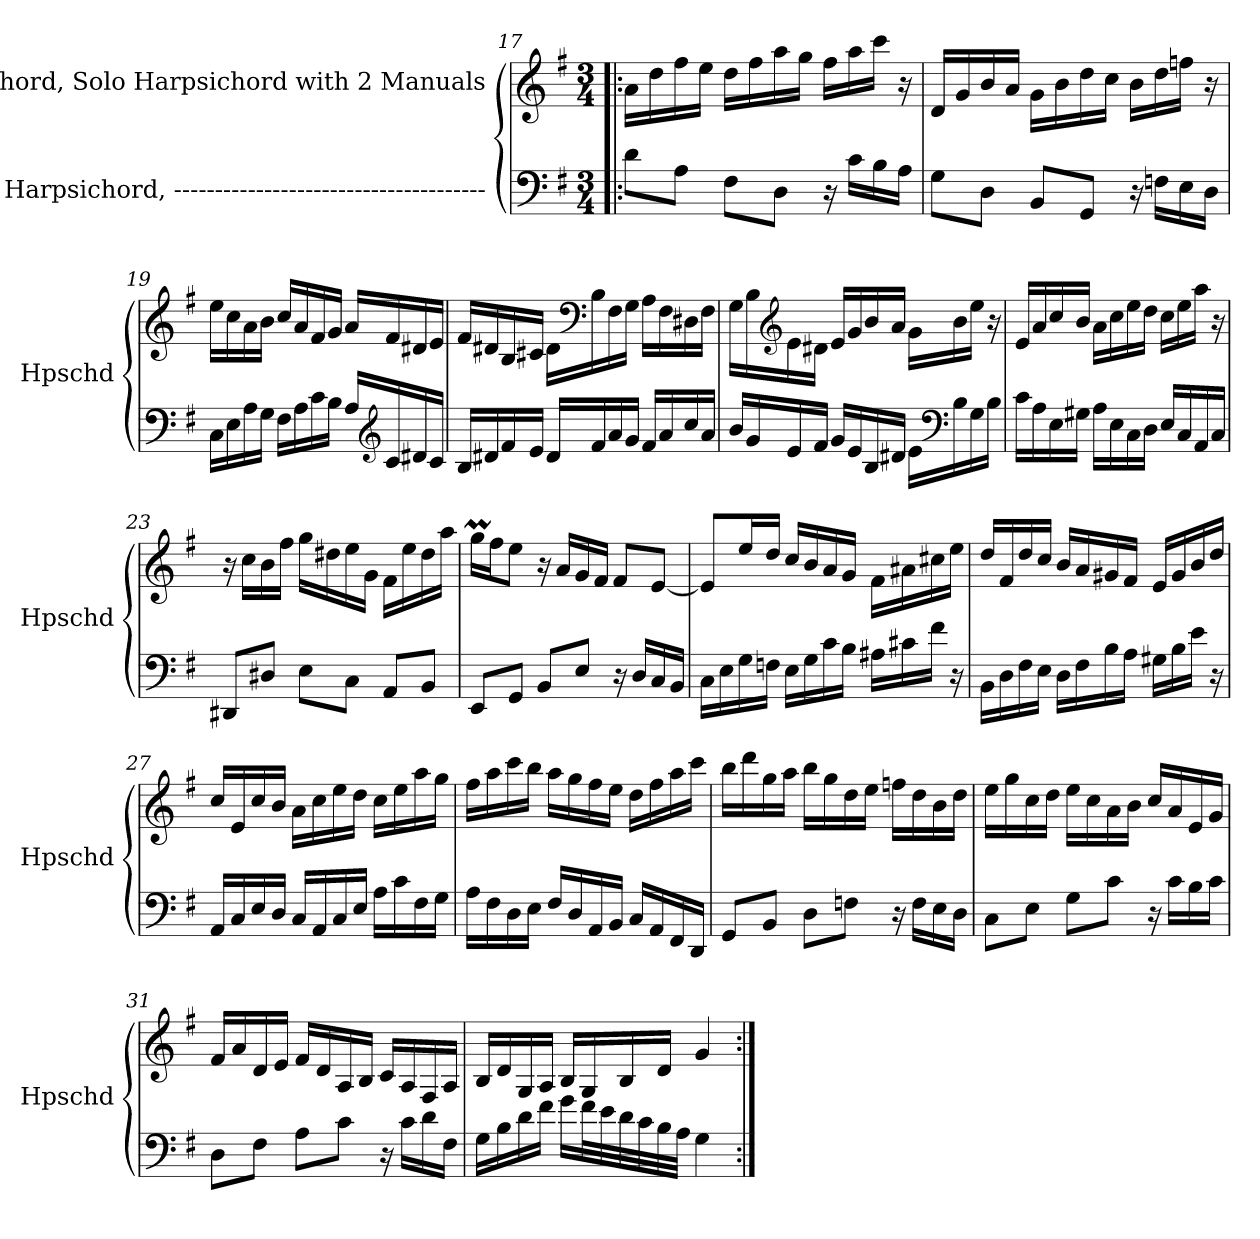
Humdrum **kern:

**kern	**kern
*part2	*part1
*staff2	*staff1
*I"Harpsichord, --------------------------------------	*I"Harpsichord, Solo Harpsichord with 2 Manuals
*I'Hpschd	*I'Hpschd
*clefF4	*clefG2
*k[f#]	*k[f#]
*M3/4	*M3/4
=17!|:	=17!|:
8d\L	16a\LL
.	16dd\
8A\J	16ff#\
.	16ee\JJ
8F#\L	16dd\LL
.	16ff#\
8D\J	16aa\
.	16gg\JJ
16r	16ff#\LL
16c\LL	16aa\
16B\	16ccc\JJ
16A\JJ	16r
!!LO:LB:g=z
=18	=18
8G\L	16d/LL
.	16g/
8D\J	16b/
.	16a/JJ
8BB/L	16g\LL
.	16b\
8GG/J	16dd\
.	16cc\JJ
16r	16b\LL
16Fn\LL	16dd\
16E\	16ffn\JJ
16D\JJ	16r
=19	=19
16C\LL	16ee\LL
16E\	16cc\
16A\	16a\
16G\JJ	16b\JJ
16F#\LL	16cc/LL
16A\	16a/
16c\	16f#/
16B\JJ	16g/JJ
16A/LL	16a/LL
*clefG2	*
16c/	16f#/
16d#X/	16d#X/
16c/JJ	16e/JJ
=20	=20
16B/LL	16f#/LL
16d#X/	16d#X/
16f#/	16B/
16e/JJ	16c#X/JJ
16d#/LL	16d#\LL
*	*clefF4
16f#/	16B\
16a/	16F#\
16g/JJ	16G\JJ
16f#/LL	16A\LL
16a/	16F#\
16cc/	16D#X\
16a/JJ	16F#\JJ
!!LO:LB:g=z
=21	=21
16b/LL	16G\LL
16g/	16B\
*	*clefG2
16e/	16e\
16f#/JJ	16d#X\JJ
16g/LL	16e/LL
16e/	16g/
16B/	16b/
16d#X/JJ	16a/JJ
16e\LL	16g\LL
*clefF4	*
16B\	16b\
16G\	16ee\JJ
16B\JJ	16r
=22	=22
16c\LL	16e/LL
16A\	16a/
16E\	16cc/
16G#X\JJ	16b/JJ
16A\LL	16a\LL
16E\	16cc\
16C\	16ee\
16D\JJ	16dd\JJ
16E/LL	16cc\LL
16C/	16ee\
16AA/	16aa\JJ
16C/JJ	16r
=23	=23
8DD#X/L	16r
.	16cc\LL
8D#X/J	16b\
.	16ff#\JJ
8E\L	16gg\LL
.	16dd#X\
8C\J	16ee\
.	16g\JJ
8AA/L	16f#\LL
.	16ee\
8BB/J	16dd#\
.	16aa\JJ
!!LO:LB:g=z
=24	=24
8EE/L	16ggM\LL
.	16ff#\J
8GG/J	8ee\J
8BB/L	16r
.	16a/LL
8E/J	16g/
.	16f#/JJ
16r	8f#/L
16D/LL	.
16C/	[8e/J
16BB/JJ	.
=25	=25
16C\LL	8e/L]
16E\	.
16G\	16ee/L
16Fn\JJ	16dd/JJ
16E\LL	16cc/LL
16G\	16b/
16c\	16a/
16B\JJ	16g/JJ
16A#X\LL	16f#\LL
16c#X\	16a#X\
16f#\JJ	16cc#X\
16r	16ee\JJ
=26	=26
16BB\LL	16dd/LL
16D\	16f#/
16F#\	16dd/
16E\JJ	16cc/JJ
16D\LL	16b/LL
16F#\	16a/
16B\	16g#X/
16A\JJ	16f#/JJ
16G#X\LL	16e/LL
16B\	16g#/
16e\JJ	16b/
16r	16dd/JJ
!!LO:LB:g=z
=27	=27
16AA/LL	16cc/LL
16C/	16e/
16E/	16cc/
16D/JJ	16b/JJ
16C/LL	16a\LL
16AA/	16cc\
16C/	16ee\
16E/JJ	16dd\JJ
16A\LL	16cc\LL
16c\	16ee\
16F#\	16aa\
16G\JJ	16gg\JJ
=28	=28
16A\LL	16ff#\LL
16F#\	16aa\
16D\	16ccc\
16E\JJ	16bb\JJ
16F#/LL	16aa\LL
16D/	16gg\
16AA/	16ff#\
16BB/JJ	16ee\JJ
16C/LL	16dd\LL
16AA/	16ff#\
16FF#/	16aa\
16DD/JJ	16ccc\JJ
=29	=29
8GG/L	16bb\LL
.	16ddd\
8BB/J	16gg\
.	16aa\JJ
8D\L	16bb\LL
.	16gg\
8Fn\J	16dd\
.	16ee\JJ
16r	16ffn\LL
16F\LL	16dd\
16E\	16b\
16D\JJ	16dd\JJ
!!LO:LB:g=z
=30	=30
8C\L	16ee\LL
.	16gg\
8E\J	16cc\
.	16dd\JJ
8G\L	16ee\LL
.	16cc\
8c\J	16a\
.	16b\JJ
16r	16cc/LL
16c\LL	16a/
16B\	16e/
16c\JJ	16g/JJ
=31	=31
8D\L	16f#/LL
.	16a/
8F#\J	16d/
.	16e/JJ
8A\L	16f#/LL
.	16d/
8c\J	16A/
.	16B/JJ
16r	16c/LL
16c\LL	16A/
16d\	16F#/
16F#\JJ	16A/JJ
=32	=32
16G\LL	16B/LL
16B\	16d/
16d\	16G/
16f#\JJ	16A/JJ
16g\LL	16B/LL
32f#\L	16G/
32e\	.
32d\	16B/
32c\	.
32B\	16d/JJ
32A\JJJ	.
4G\	4g/
=:|!	=:|!
*-	*-
